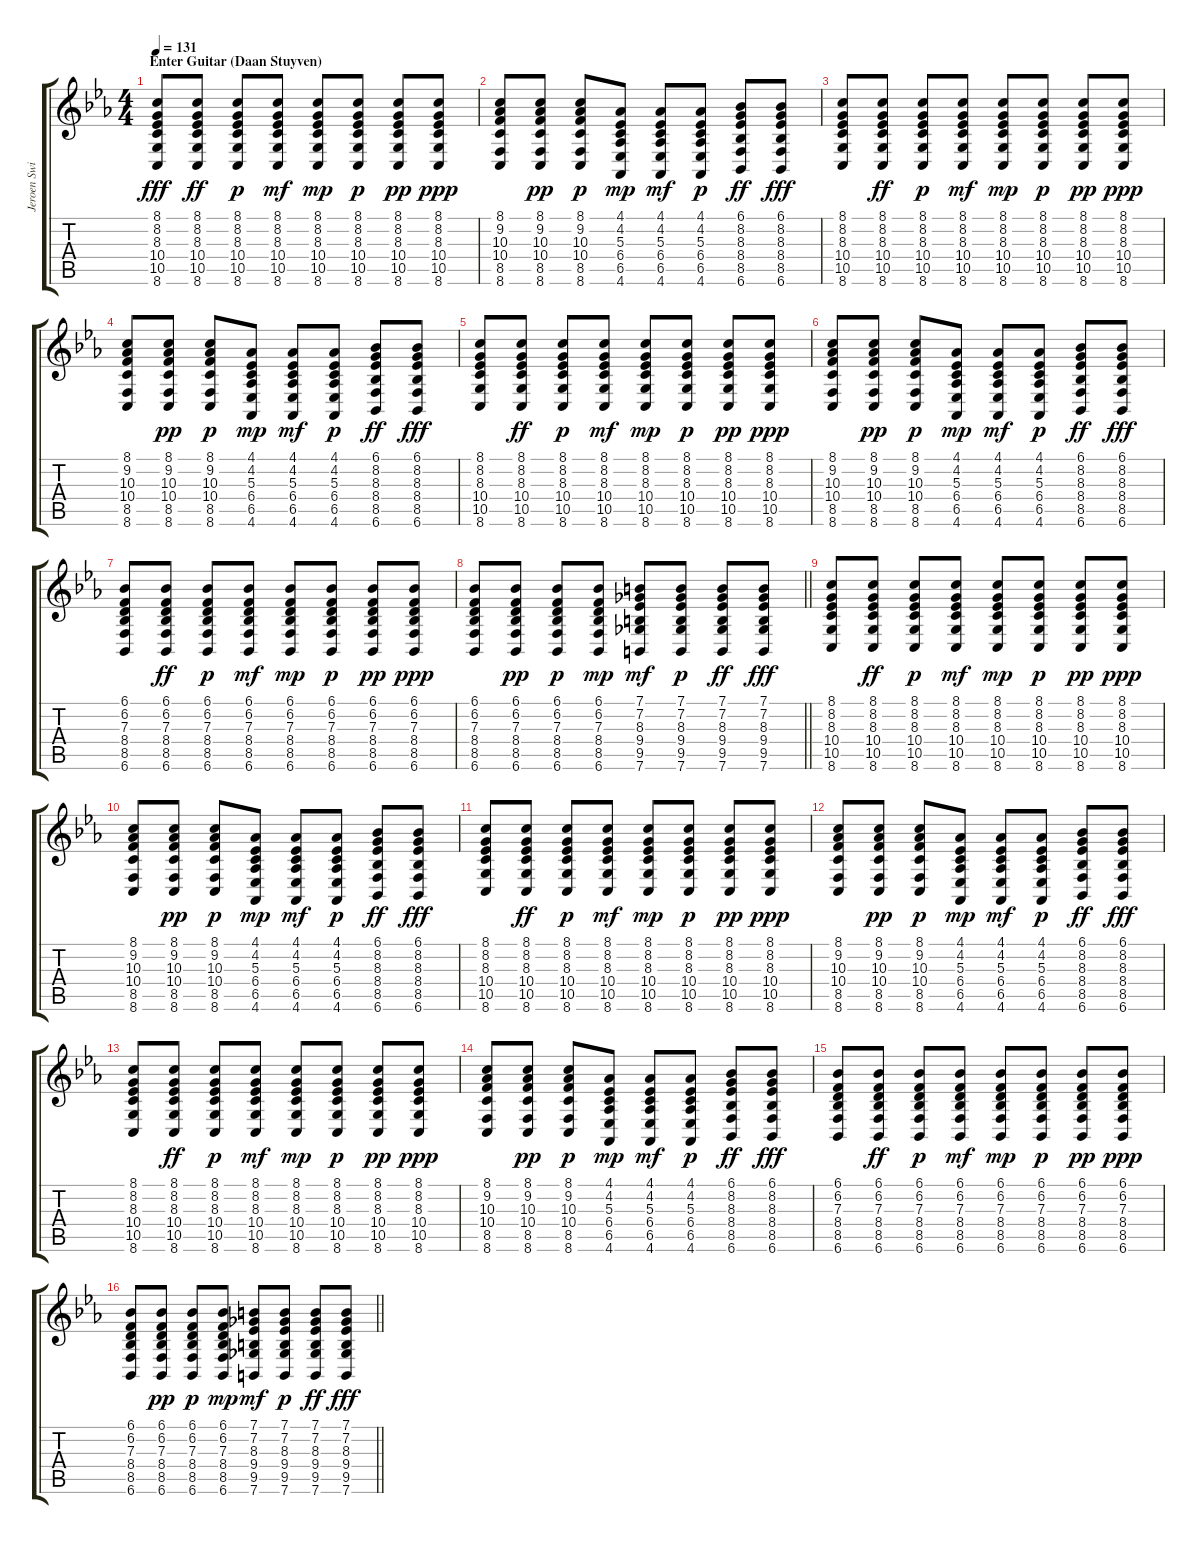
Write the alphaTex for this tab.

\track ("Jeroen Swinnen (Helicopter Effect)" "Jeroen Swi") {instrument breathnoise}
\staff {score tabs}
\tuning (E4 B3 G3 D3 A2 E2) {hide}
\ts (4 4)
\section ("" "Enter Guitar (Daan Stuyven)")
\tempo 131
\clef g2
\ks cminor
(8.1 8.2 8.3 10.4 10.5 8.6).8{dy fff} (8.1 8.2 8.3 10.4 10.5 8.6).8{dy ff} (8.1 8.2 8.3 10.4 10.5 8.6).8{dy p} (8.1 8.2 8.3 10.4 10.5 8.6).8{dy mf} (8.1 8.2 8.3 10.4 10.5 8.6).8{dy mp} (8.1 8.2 8.3 10.4 10.5 8.6).8{dy p} (8.1 8.2 8.3 10.4 10.5 8.6).8{dy pp} (8.1 8.2 8.3 10.4 10.5 8.6).8{dy ppp} |
(8.1 9.2 10.3 10.4 8.5 8.6).8 (8.1 9.2 10.3 10.4 8.5 8.6).8{dy pp} (8.1 9.2 10.3 10.4 8.5 8.6).8{dy p} (4.1 4.2 5.3 6.4 6.5 4.6).8{dy mp} (4.1 4.2 5.3 6.4 6.5 4.6).8{dy mf} (4.1 4.2 5.3 6.4 6.5 4.6).8{dy p} (6.1 8.2 8.3 8.4 8.5 6.6).8{dy ff} (6.1 8.2 8.3 8.4 8.5 6.6).8{dy fff} |
(8.1 8.2 8.3 10.4 10.5 8.6).8 (8.1 8.2 8.3 10.4 10.5 8.6).8{dy ff} (8.1 8.2 8.3 10.4 10.5 8.6).8{dy p} (8.1 8.2 8.3 10.4 10.5 8.6).8{dy mf} (8.1 8.2 8.3 10.4 10.5 8.6).8{dy mp} (8.1 8.2 8.3 10.4 10.5 8.6).8{dy p} (8.1 8.2 8.3 10.4 10.5 8.6).8{dy pp} (8.1 8.2 8.3 10.4 10.5 8.6).8{dy ppp} |
(8.1 9.2 10.3 10.4 8.5 8.6).8 (8.1 9.2 10.3 10.4 8.5 8.6).8{dy pp} (8.1 9.2 10.3 10.4 8.5 8.6).8{dy p} (4.1 4.2 5.3 6.4 6.5 4.6).8{dy mp} (4.1 4.2 5.3 6.4 6.5 4.6).8{dy mf} (4.1 4.2 5.3 6.4 6.5 4.6).8{dy p} (6.1 8.2 8.3 8.4 8.5 6.6).8{dy ff} (6.1 8.2 8.3 8.4 8.5 6.6).8{dy fff} |
(8.1 8.2 8.3 10.4 10.5 8.6).8 (8.1 8.2 8.3 10.4 10.5 8.6).8{dy ff} (8.1 8.2 8.3 10.4 10.5 8.6).8{dy p} (8.1 8.2 8.3 10.4 10.5 8.6).8{dy mf} (8.1 8.2 8.3 10.4 10.5 8.6).8{dy mp} (8.1 8.2 8.3 10.4 10.5 8.6).8{dy p} (8.1 8.2 8.3 10.4 10.5 8.6).8{dy pp} (8.1 8.2 8.3 10.4 10.5 8.6).8{dy ppp} |
(8.1 9.2 10.3 10.4 8.5 8.6).8 (8.1 9.2 10.3 10.4 8.5 8.6).8{dy pp} (8.1 9.2 10.3 10.4 8.5 8.6).8{dy p} (4.1 4.2 5.3 6.4 6.5 4.6).8{dy mp} (4.1 4.2 5.3 6.4 6.5 4.6).8{dy mf} (4.1 4.2 5.3 6.4 6.5 4.6).8{dy p} (6.1 8.2 8.3 8.4 8.5 6.6).8{dy ff} (6.1 8.2 8.3 8.4 8.5 6.6).8{dy fff} |
(6.1 6.2 7.3 8.4 8.5 6.6).8 (6.1 6.2 7.3 8.4 8.5 6.6).8{dy ff} (6.1 6.2 7.3 8.4 8.5 6.6).8{dy p} (6.1 6.2 7.3 8.4 8.5 6.6).8{dy mf} (6.1 6.2 7.3 8.4 8.5 6.6).8{dy mp} (6.1 6.2 7.3 8.4 8.5 6.6).8{dy p} (6.1 6.2 7.3 8.4 8.5 6.6).8{dy pp} (6.1 6.2 7.3 8.4 8.5 6.6).8{dy ppp} |
\barLineRight lightlight
(6.1 6.2 7.3 8.4 8.5 6.6).8 (6.1 6.2 7.3 8.4 8.5 6.6).8{dy pp} (6.1 6.2 7.3 8.4 8.5 6.6).8{dy p} (6.1 6.2 7.3 8.4 8.5 6.6).8{dy mp} (7.1 7.2 8.3 9.4 9.5 7.6).8{dy mf} (7.1 7.2 8.3 9.4 9.5 7.6).8{dy p} (7.1 7.2 8.3 9.4 9.5 7.6).8{dy ff} (7.1 7.2 8.3 9.4 9.5 7.6).8{dy fff} |
(8.1 8.2 8.3 10.4 10.5 8.6).8 (8.1 8.2 8.3 10.4 10.5 8.6).8{dy ff} (8.1 8.2 8.3 10.4 10.5 8.6).8{dy p} (8.1 8.2 8.3 10.4 10.5 8.6).8{dy mf} (8.1 8.2 8.3 10.4 10.5 8.6).8{dy mp} (8.1 8.2 8.3 10.4 10.5 8.6).8{dy p} (8.1 8.2 8.3 10.4 10.5 8.6).8{dy pp} (8.1 8.2 8.3 10.4 10.5 8.6).8{dy ppp} |
(8.1 9.2 10.3 10.4 8.5 8.6).8 (8.1 9.2 10.3 10.4 8.5 8.6).8{dy pp} (8.1 9.2 10.3 10.4 8.5 8.6).8{dy p} (4.1 4.2 5.3 6.4 6.5 4.6).8{dy mp} (4.1 4.2 5.3 6.4 6.5 4.6).8{dy mf} (4.1 4.2 5.3 6.4 6.5 4.6).8{dy p} (6.1 8.2 8.3 8.4 8.5 6.6).8{dy ff} (6.1 8.2 8.3 8.4 8.5 6.6).8{dy fff} |
(8.1 8.2 8.3 10.4 10.5 8.6).8 (8.1 8.2 8.3 10.4 10.5 8.6).8{dy ff} (8.1 8.2 8.3 10.4 10.5 8.6).8{dy p} (8.1 8.2 8.3 10.4 10.5 8.6).8{dy mf} (8.1 8.2 8.3 10.4 10.5 8.6).8{dy mp} (8.1 8.2 8.3 10.4 10.5 8.6).8{dy p} (8.1 8.2 8.3 10.4 10.5 8.6).8{dy pp} (8.1 8.2 8.3 10.4 10.5 8.6).8{dy ppp} |
(8.1 9.2 10.3 10.4 8.5 8.6).8 (8.1 9.2 10.3 10.4 8.5 8.6).8{dy pp} (8.1 9.2 10.3 10.4 8.5 8.6).8{dy p} (4.1 4.2 5.3 6.4 6.5 4.6).8{dy mp} (4.1 4.2 5.3 6.4 6.5 4.6).8{dy mf} (4.1 4.2 5.3 6.4 6.5 4.6).8{dy p} (6.1 8.2 8.3 8.4 8.5 6.6).8{dy ff} (6.1 8.2 8.3 8.4 8.5 6.6).8{dy fff} |
(8.1 8.2 8.3 10.4 10.5 8.6).8 (8.1 8.2 8.3 10.4 10.5 8.6).8{dy ff} (8.1 8.2 8.3 10.4 10.5 8.6).8{dy p} (8.1 8.2 8.3 10.4 10.5 8.6).8{dy mf} (8.1 8.2 8.3 10.4 10.5 8.6).8{dy mp} (8.1 8.2 8.3 10.4 10.5 8.6).8{dy p} (8.1 8.2 8.3 10.4 10.5 8.6).8{dy pp} (8.1 8.2 8.3 10.4 10.5 8.6).8{dy ppp} |
(8.1 9.2 10.3 10.4 8.5 8.6).8 (8.1 9.2 10.3 10.4 8.5 8.6).8{dy pp} (8.1 9.2 10.3 10.4 8.5 8.6).8{dy p} (4.1 4.2 5.3 6.4 6.5 4.6).8{dy mp} (4.1 4.2 5.3 6.4 6.5 4.6).8{dy mf} (4.1 4.2 5.3 6.4 6.5 4.6).8{dy p} (6.1 8.2 8.3 8.4 8.5 6.6).8{dy ff} (6.1 8.2 8.3 8.4 8.5 6.6).8{dy fff} |
(6.1 6.2 7.3 8.4 8.5 6.6).8 (6.1 6.2 7.3 8.4 8.5 6.6).8{dy ff} (6.1 6.2 7.3 8.4 8.5 6.6).8{dy p} (6.1 6.2 7.3 8.4 8.5 6.6).8{dy mf} (6.1 6.2 7.3 8.4 8.5 6.6).8{dy mp} (6.1 6.2 7.3 8.4 8.5 6.6).8{dy p} (6.1 6.2 7.3 8.4 8.5 6.6).8{dy pp} (6.1 6.2 7.3 8.4 8.5 6.6).8{dy ppp} |
\barLineRight lightlight
(6.1 6.2 7.3 8.4 8.5 6.6).8 (6.1 6.2 7.3 8.4 8.5 6.6).8{dy pp} (6.1 6.2 7.3 8.4 8.5 6.6).8{dy p} (6.1 6.2 7.3 8.4 8.5 6.6).8{dy mp} (7.1 7.2 8.3 9.4 9.5 7.6).8{dy mf} (7.1 7.2 8.3 9.4 9.5 7.6).8{dy p} (7.1 7.2 8.3 9.4 9.5 7.6).8{dy ff} (7.1 7.2 8.3 9.4 9.5 7.6).8{dy fff}
